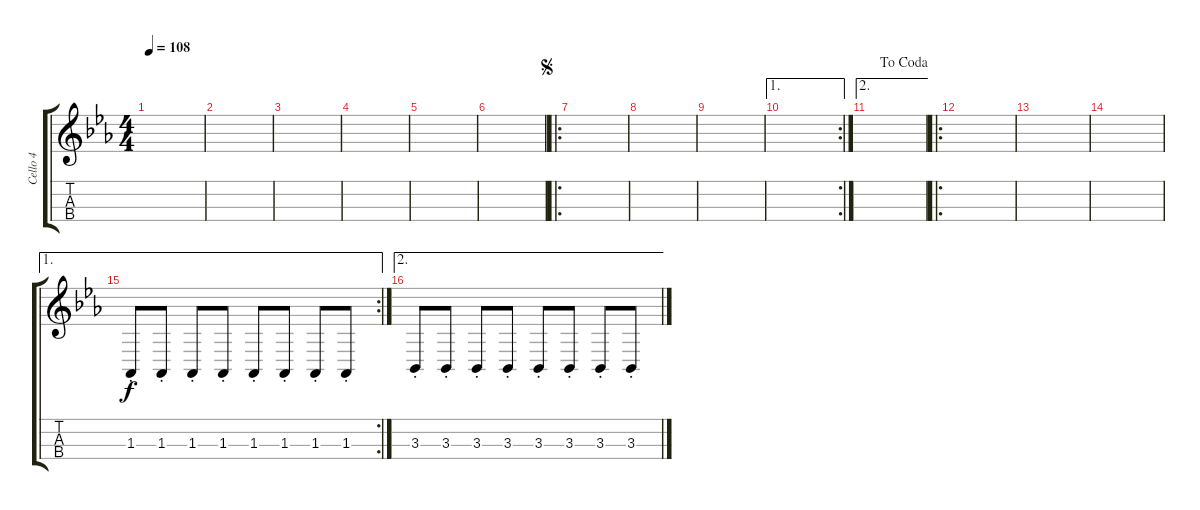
\track ("Cello 4" "Cello 4") {instrument cello}
\staff {score tabs}
\tuning (A3 D3 G2 C2) {hide}
\ts (4 4)
\tempo 108
\clef g2
\ks eb
|
|
|
|
|
|
\ro
\jump segno
|
|
|
\ae 1
\rc 2
|
\ae 2
\jump dacoda
|
\ro
|
|
|
\ae 1
\rc 2
1.3{st}.8 1.3{st}.8 1.3{st}.8 1.3{st}.8 1.3{st}.8 1.3{st}.8 1.3{st}.8 1.3{st}.8 |
\ae 2
3.3{st}.8 3.3{st}.8 3.3{st}.8 3.3{st}.8 3.3{st}.8 3.3{st}.8 3.3{st}.8 3.3{st}.8
